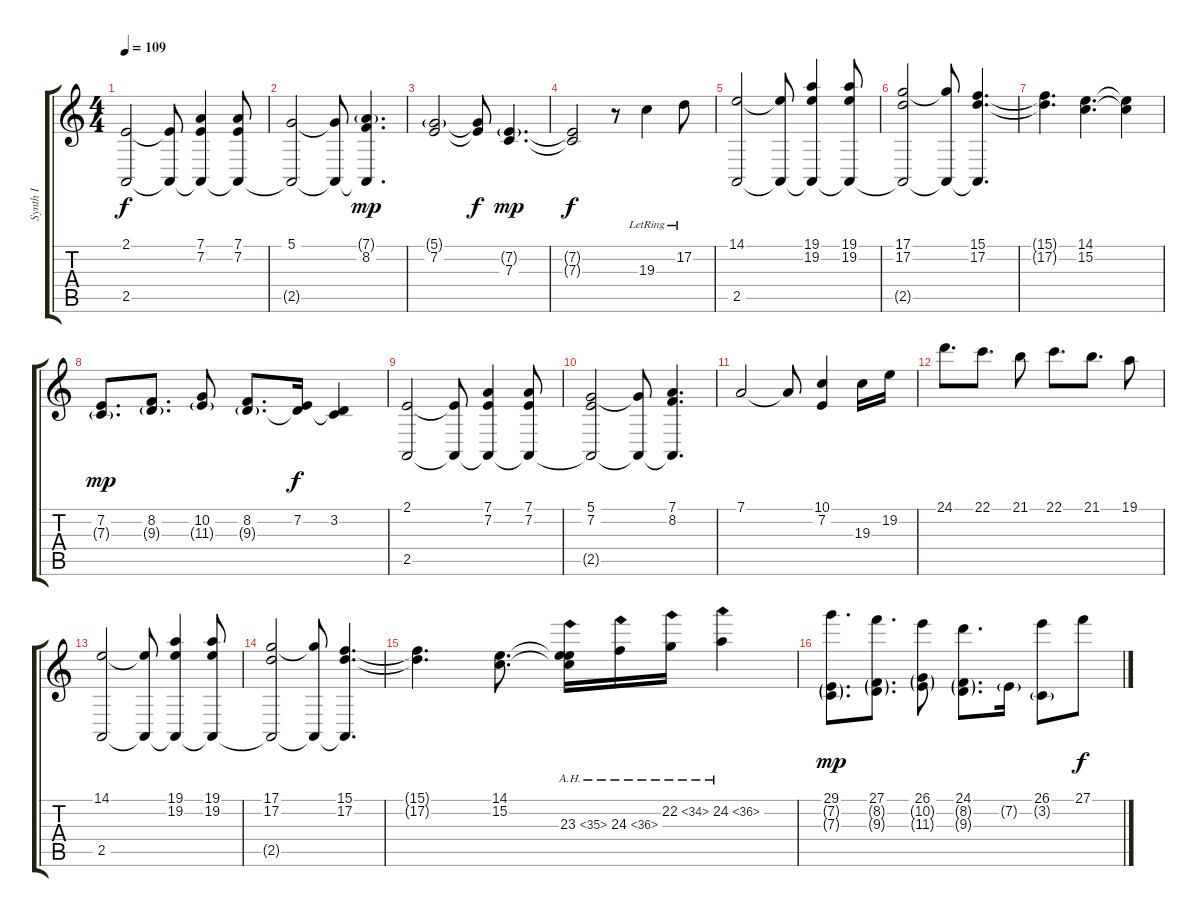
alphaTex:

\track ("Synth I" "Synth I") {instrument synthbrass1}
\staff {score tabs}
\tuning (D4 A3 F3 C3 G2 C2) {hide}
\ts (4 4)
\tempo 109
\clef g2
\ks c
(2.1 2.5).2{dy f} (2.1{t} 2.5{t}).8 (7.1 7.2 2.5{t}).4 (7.1 7.2 2.5{t}).8 |
(5.1 2.5{t}).2 (5.1{t} 2.5{t}).8 (7.1{g} 8.2 2.5{t}).4{d dy mp} |
(5.1{g} 7.2).2 (5.1{t} 7.2{t}).8{dy f} (7.2{g} 7.3).4{d dy mp} |
(7.2{t} 7.3{t}).2{dy f} r.8 19.3{lr}.4 17.2{lr}.8 |
(14.1 2.5).2 (14.1{t} 2.5{t}).8 (19.1 19.2 2.5{t}).4 (19.1 19.2 2.5{t}).8 |
(17.1 17.2 2.5{t}).2 (17.1{t} 2.5{t}).8 (15.1 17.2 2.5{t}).4{d} |
(15.1{t} 17.2{t}).4{d} (14.1 15.2).4{d} (14.1{t} 15.2{t}).4 |
(7.2 7.3{g}).8{d dy mp} (8.2 9.3{g}).8{d} (10.2 11.3{g}).8 (8.2 9.3{g}).8{d} (7.2 9.3{t}).16{dy f} (3.2 9.3{t}).4 |
(2.1 2.5).2 (2.1{t} 2.5{t}).8 (7.1 7.2 2.5{t}).4 (7.1 7.2 2.5{t}).8 |
(5.1 7.2 2.5{t}).2 (5.1{t} 2.5{t}).8 (7.1 8.2 2.5{t}).4{d} |
7.1.2 7.1{t}.8 (10.1 7.2).4 19.3.16 19.2.16 |
24.1.8{d} 22.1.8{d} 21.1.8 22.1.8{d} 21.1.8{d} 19.1.8 |
(14.1 2.5).2 (14.1{t} 2.5{t}).8 (19.1 19.2 2.5{t}).4 (19.1 19.2 2.5{t}).8 |
(17.1 17.2 2.5{t}).2 (17.1{t} 2.5{t}).8 (15.1 17.2 2.5{t}).4{d} |
(15.1{t} 17.2{t}).4{d} (14.1 15.2).8{d} (14.1{t} 15.2{t} 23.3{ah 12}).16 24.3{ah 12}.16 22.2{ah 12}.16 24.2{ah 12}.4 |
(29.1 7.2{g} 7.3{g}).8{d dy mp} (27.1 8.2{g} 9.3{g}).8{d} (26.1 10.2{g} 11.3{g}).8 (24.1 8.2{g} 9.3{g}).8{d} 7.2{g}.16 (26.1 3.2{g}).8 27.1.8{dy f}
